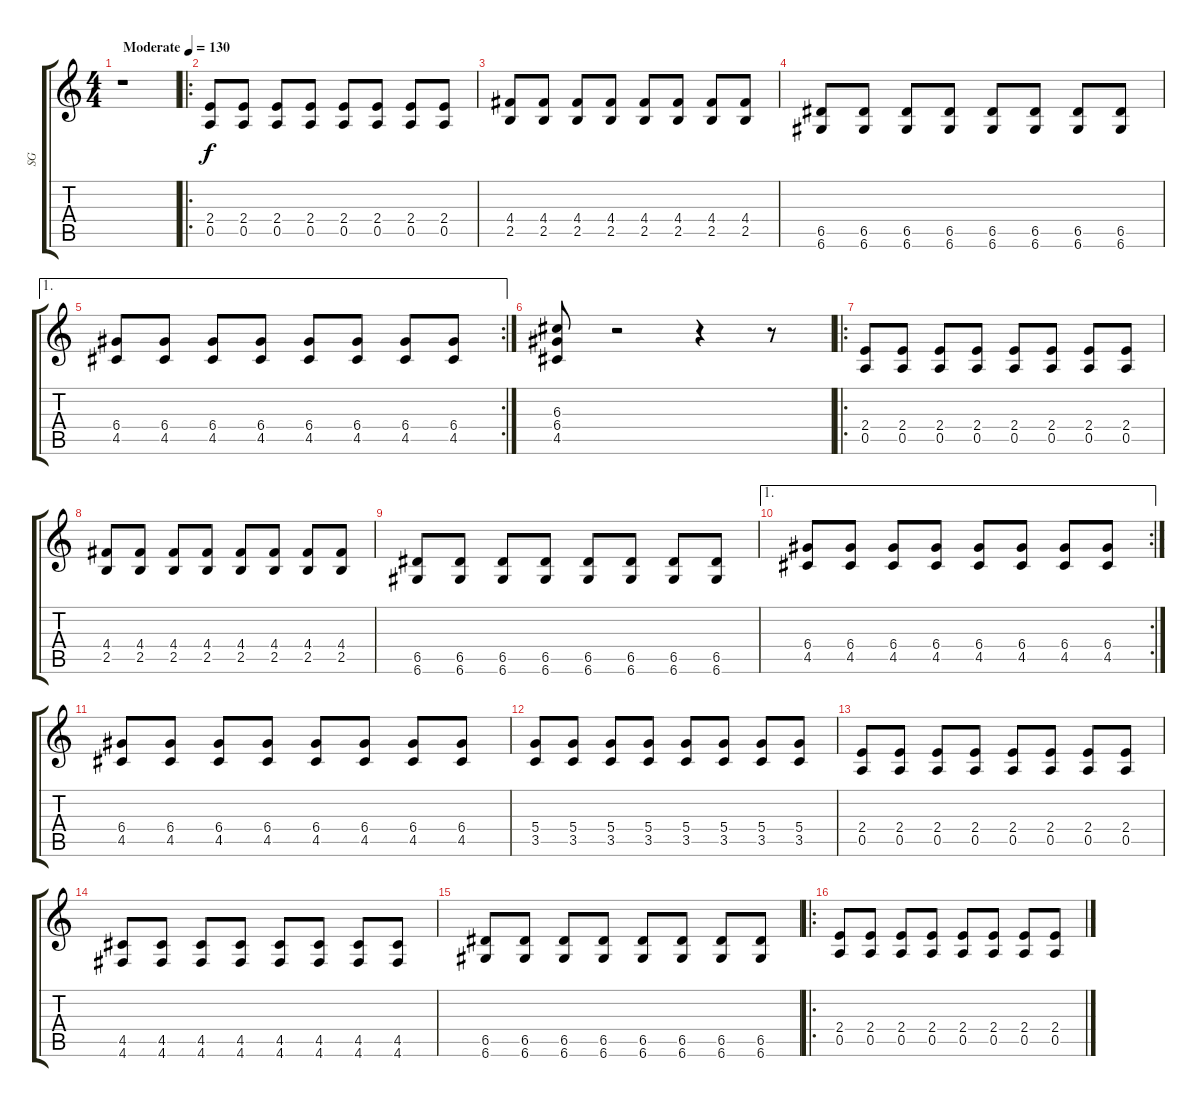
\track ("SG" "SG") {instrument electricguitarmuted}
\staff {score tabs}
\tuning (E4 B3 G3 D3 A2 D2) {hide}
\ts (4 4)
\tempo (130 "Moderate")
\clef g2
\ks c
r.1{dy f instrument electricguitarmuted} |
\ro
(2.4 0.5).8 (2.4 0.5).8 (2.4 0.5).8 (2.4 0.5).8 (2.4 0.5).8 (2.4 0.5).8 (2.4 0.5).8 (2.4 0.5).8 |
(4.4 2.5).8 (4.4 2.5).8 (4.4 2.5).8 (4.4 2.5).8 (4.4 2.5).8 (4.4 2.5).8 (4.4 2.5).8 (4.4 2.5).8 |
(6.5 6.6).8 (6.5 6.6).8 (6.5 6.6).8 (6.5 6.6).8 (6.5 6.6).8 (6.5 6.6).8 (6.5 6.6).8 (6.5 6.6).8 |
\ae 1
\rc 2
(6.4 4.5).8 (6.4 4.5).8 (6.4 4.5).8 (6.4 4.5).8 (6.4 4.5).8 (6.4 4.5).8 (6.4 4.5).8 (6.4 4.5).8 |
(6.3 6.4 4.5).8 r.2 r.4 r.8 |
\ro
(2.4 0.5).8 (2.4 0.5).8 (2.4 0.5).8 (2.4 0.5).8 (2.4 0.5).8 (2.4 0.5).8 (2.4 0.5).8 (2.4 0.5).8 |
(4.4 2.5).8 (4.4 2.5).8 (4.4 2.5).8 (4.4 2.5).8 (4.4 2.5).8 (4.4 2.5).8 (4.4 2.5).8 (4.4 2.5).8 |
(6.5 6.6).8 (6.5 6.6).8 (6.5 6.6).8 (6.5 6.6).8 (6.5 6.6).8 (6.5 6.6).8 (6.5 6.6).8 (6.5 6.6).8 |
\ae 1
\rc 2
(6.4 4.5).8 (6.4 4.5).8 (6.4 4.5).8 (6.4 4.5).8 (6.4 4.5).8 (6.4 4.5).8 (6.4 4.5).8 (6.4 4.5).8 |
(6.4 4.5).8 (6.4 4.5).8 (6.4 4.5).8 (6.4 4.5).8 (6.4 4.5).8 (6.4 4.5).8 (6.4 4.5).8 (6.4 4.5).8 |
(5.4 3.5).8 (5.4 3.5).8 (5.4 3.5).8 (5.4 3.5).8 (5.4 3.5).8 (5.4 3.5).8 (5.4 3.5).8 (5.4 3.5).8 |
(2.4 0.5).8 (2.4 0.5).8 (2.4 0.5).8 (2.4 0.5).8 (2.4 0.5).8 (2.4 0.5).8 (2.4 0.5).8 (2.4 0.5).8 |
(4.5 4.6).8 (4.5 4.6).8 (4.5 4.6).8 (4.5 4.6).8 (4.5 4.6).8 (4.5 4.6).8 (4.5 4.6).8 (4.5 4.6).8 |
(6.5 6.6).8 (6.5 6.6).8 (6.5 6.6).8 (6.5 6.6).8 (6.5 6.6).8 (6.5 6.6).8 (6.5 6.6).8 (6.5 6.6).8 |
\ro
(2.4 0.5).8 (2.4 0.5).8 (2.4 0.5).8 (2.4 0.5).8 (2.4 0.5).8 (2.4 0.5).8 (2.4 0.5).8 (2.4 0.5).8
